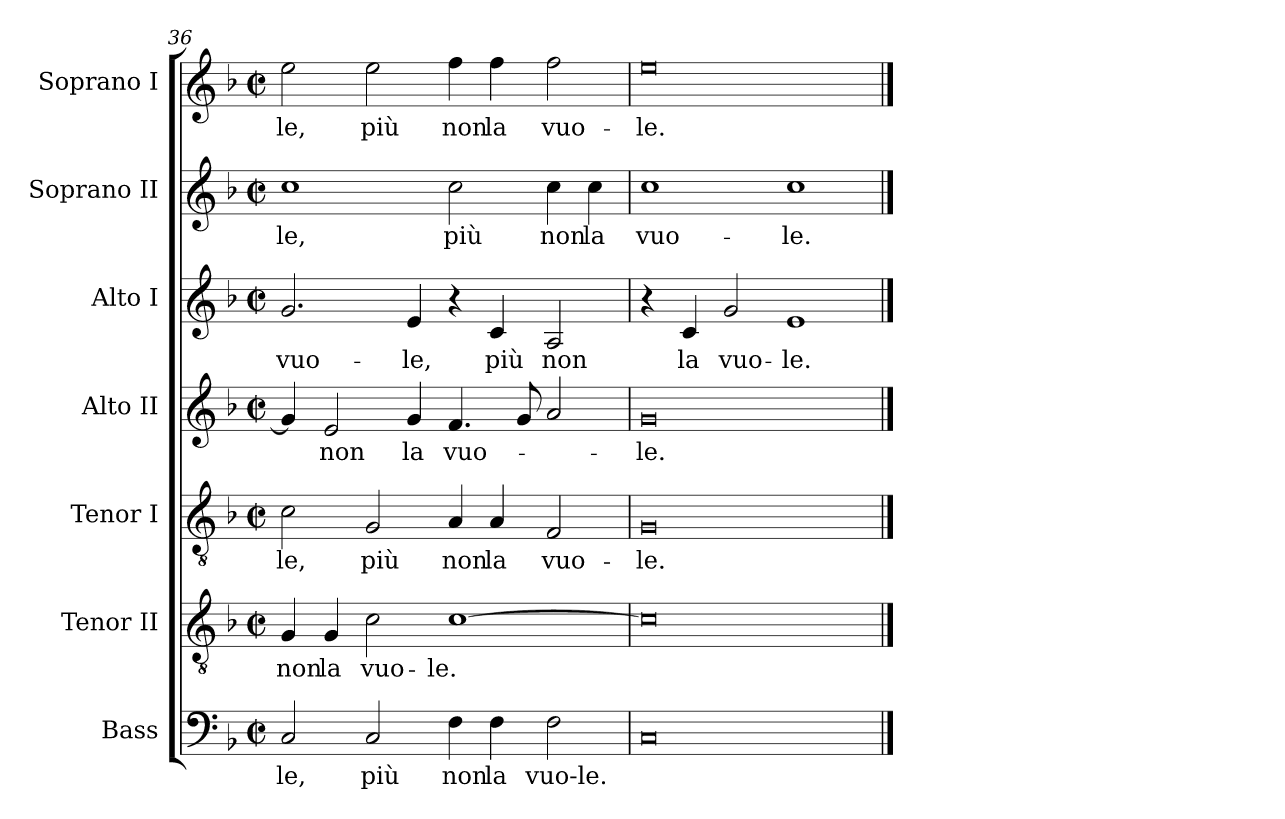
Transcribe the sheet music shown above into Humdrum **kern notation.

**kern	**text	**kern	**text	**kern	**text	**kern	**text	**kern	**text	**kern	**text	**kern	**text
*part7	*part7	*part6	*part6	*part5	*part5	*part4	*part4	*part3	*part3	*part2	*part2	*part1	*part1
*staff7	*staff7	*staff6	*staff6	*staff5	*staff5	*staff4	*staff4	*staff3	*staff3	*staff2	*staff2	*staff1	*staff1
*I"Bass	*	*I"Tenor II	*	*I"Tenor I	*	*I"Alto II	*	*I"Alto I	*	*I"Soprano II	*	*I"Soprano I	*
*I'B	*	*I'T II	*	*I'T I	*	*I'A II	*	*I'A I	*	*I'S II	*	*I'S I	*
*clefF4	*	*clefGv2	*	*clefGv2	*	*clefG2	*	*clefG2	*	*clefG2	*	*clefG2	*
*k[b-]	*	*k[b-]	*	*k[b-]	*	*k[b-]	*	*k[b-]	*	*k[b-]	*	*k[b-]	*
*M2/2	*	*M2/2	*	*M2/2	*	*M2/2	*	*M2/2	*	*M2/2	*	*M2/2	*
*met(c|)	*	*met(c|)	*	*met(c|)	*	*met(c|)	*	*met(c|)	*	*met(c|)	*	*met(c|)	*
=36	=36	=36	=36	=36	=36	=36	=36	=36	=36	=36	=36	=36	=36
!	!LO:LY:b	!	!LO:LY:b	!	!LO:LY:b	!	!	!	!LO:LY:b	!	!LO:LY:b	!	!LO:LY:b
2C	-le,	4G	non	2c	-le,	4g]	.	2.g	vuo-	1cc	le,	2ee	-le,
!	!	!	!LO:LY:b	!	!	!	!LO:LY:b	!	!	!	!	!	!
.	.	4G	la	.	.	2e	non	.	.	.	.	.	.
!	!LO:LY:b	!	!LO:LY:b	!	!LO:LY:b	!	!	!	!	!	!	!	!LO:LY:b
2C	più	2c	vuo-	2G	più	.	.	.	.	.	.	2ee	più
!	!	!	!	!	!	!	!LO:LY:b	!	!LO:LY:b	!	!	!	!
.	.	.	.	.	.	4g	la	4e	-le,	.	.	.	.
!	!LO:LY:b	!	!LO:LY:b	!	!LO:LY:b	!	!LO:LY:b	!	!	!	!LO:LY:b	!	!LO:LY:b
4F	non	[1c	-le.	4A	non	4.f	vuo-	4r	.	2cc	più	4ff	non
!	!LO:LY:b	!	!	!	!LO:LY:b	!	!	!	!LO:LY:b	!	!	!	!LO:LY:b
4F	la	.	.	4A	la	.	.	4c	più	.	.	4ff	la
.	.	.	.	.	.	8g	.	.	.	.	.	.	.
!	!LO:LY:b	!	!	!	!LO:LY:b	!	!	!	!LO:LY:b	!	!LO:LY:b	!	!LO:LY:b
2F	vuo-le.	.	.	2F	vuo-	2a	.	2A	non	4cc	non	2ff	vuo-
!	!	!	!	!	!	!	!	!	!	!	!LO:LY:b	!	!
.	.	.	.	.	.	.	.	.	.	4cc	la	.	.
=37	=37	=37	=37	=37	=37	=37	=37	=37	=37	=37	=37	=37	=37
!	!	!	!	!	!LO:LY:b	!	!LO:LY:b	!	!	!	!LO:LY:b	!	!LO:LY:b
0C	.	0c]	.	0G	-le.	0g	le.	4r	.	1cc	vuo-	0ee	-le.
!	!	!	!	!	!	!	!	!	!LO:LY:b	!	!	!	!
.	.	.	.	.	.	.	.	4c	la	.	.	.	.
!	!	!	!	!	!	!	!	!	!LO:LY:b	!	!	!	!
.	.	.	.	.	.	.	.	2g	vuo-	.	.	.	.
!	!	!	!	!	!	!	!	!	!LO:LY:b	!	!LO:LY:b	!	!
.	.	.	.	.	.	.	.	1e	-le.	1cc	-le.	.	.
==	==	==	==	==	==	==	==	==	==	==	==	==	==
*-	*-	*-	*-	*-	*-	*-	*-	*-	*-	*-	*-	*-	*-
